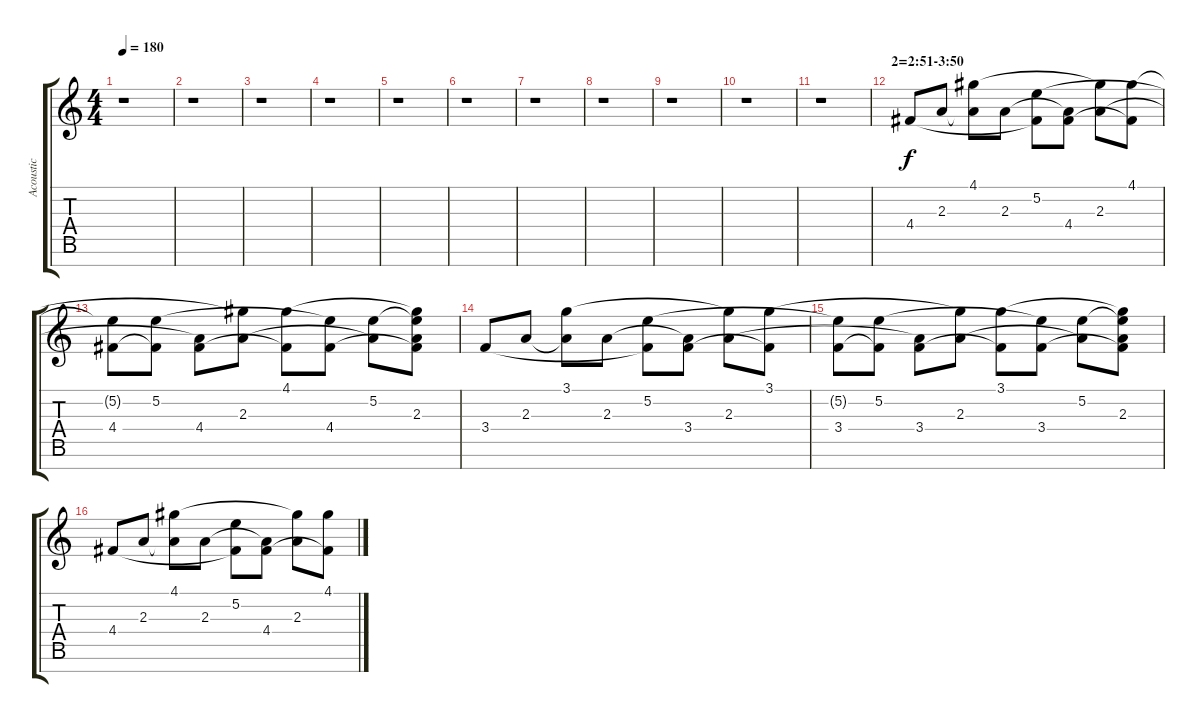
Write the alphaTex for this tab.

\track ("Acoustic" "Acoustic") {instrument electricguitarjazz}
\staff {score tabs}
\tuning (E4 B3 G3 D3 A2 E2 B1) {hide}
\ts (4 4)
\tempo 180
\clef g2
\ks c
r.1{dy f} |
r.1 |
r.1 |
r.1 |
r.1 |
r.1 |
r.1 |
r.1 |
r.1 |
r.1 |
r.1 |
\section ("" "2=2:51-3:50")
4.4.8{volume 13 instrument electricguitarjazz} 2.3.8 (4.1 2.3{t}).8 2.3.8 (5.2 4.4{t}).8 (2.3{t} 4.4).8 (4.1{t} 2.3).8 (4.1 4.4{t}).8 |
(5.2{t} 4.4).8 (5.2 4.4{t}).8 (2.3{t} 4.4).8 (4.1{t} 2.3).8 (4.1 4.4{t}).8 (5.2{t} 4.4).8 (5.2 2.3{t}).8 (4.1{t} 5.2{t} 2.3 4.4{t}).8 |
3.4.8 2.3.8 (3.1 2.3{t}).8 2.3.8 (5.2 3.4{t}).8 (2.3{t} 3.4).8 (3.1{t} 2.3).8 (3.1 3.4{t}).8 |
(5.2{t} 3.4).8 (5.2 3.4{t}).8 (2.3{t} 3.4).8 (3.1{t} 2.3).8 (3.1 3.4{t}).8 (5.2{t} 3.4).8 (5.2 2.3{t}).8 (3.1{t} 5.2{t} 2.3 3.4{t}).8 |
4.4.8 2.3.8 (4.1 2.3{t}).8 2.3.8 (5.2 4.4{t}).8 (2.3{t} 4.4).8 (4.1{t} 2.3).8 (4.1 4.4{t}).8
